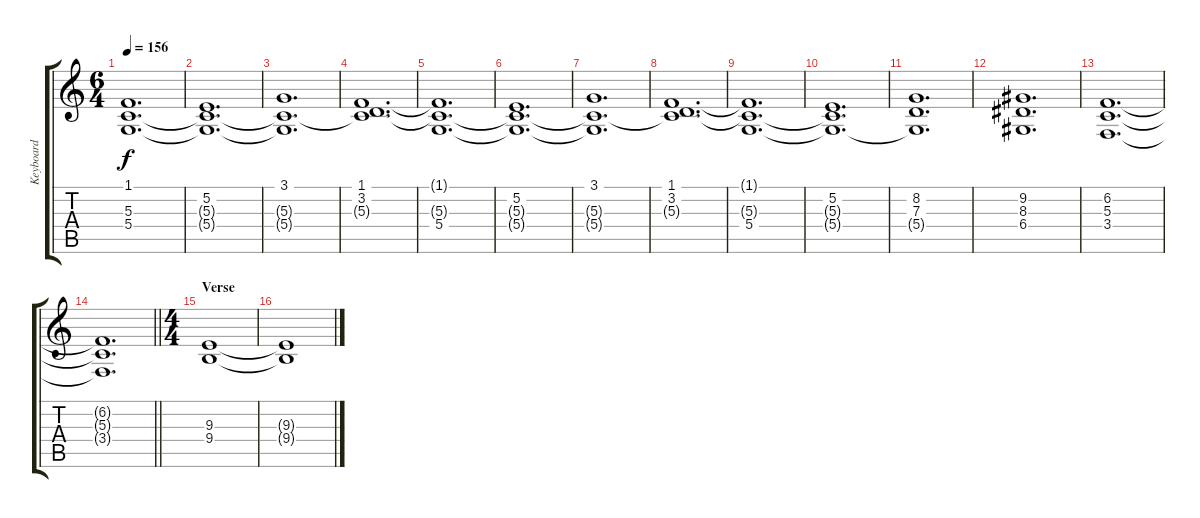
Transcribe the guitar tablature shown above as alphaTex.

\track ("Keyboard" "Keyboard") {instrument stringensemble1}
\staff {score tabs}
\tuning (E4 B3 G3 D3 A2 E2) {hide}
\ts (6 4)
\tempo 156
\clef g2
\ks c
(1.1{t} 5.3{t} 5.4).1{d dy f} |
(5.2 5.3{t} 5.4{t}).1{d} |
(3.1 5.3{t} 5.4{t}).1{d} |
(1.1 3.2 5.3{t}).1{d} |
(1.1{t} 5.3{t} 5.4).1{d} |
(5.2 5.3{t} 5.4{t}).1{d} |
(3.1 5.3{t} 5.4{t}).1{d} |
(1.1 3.2 5.3{t}).1{d} |
(1.1{t} 5.3{t} 5.4).1{d} |
(5.2 5.3{t} 5.4{t}).1{d} |
(8.2 7.3 5.4{t}).1{d} |
(9.2 8.3 6.4).1{d} |
(6.2 5.3 3.4).1{d} |
\barLineRight lightlight
(6.2{t} 5.3{t} 3.4{t}).1{d} |
\ts (4 4)
\section ("" "Verse")
(9.3 9.4).1{volume 5} |
(9.3{t} 9.4{t}).1
